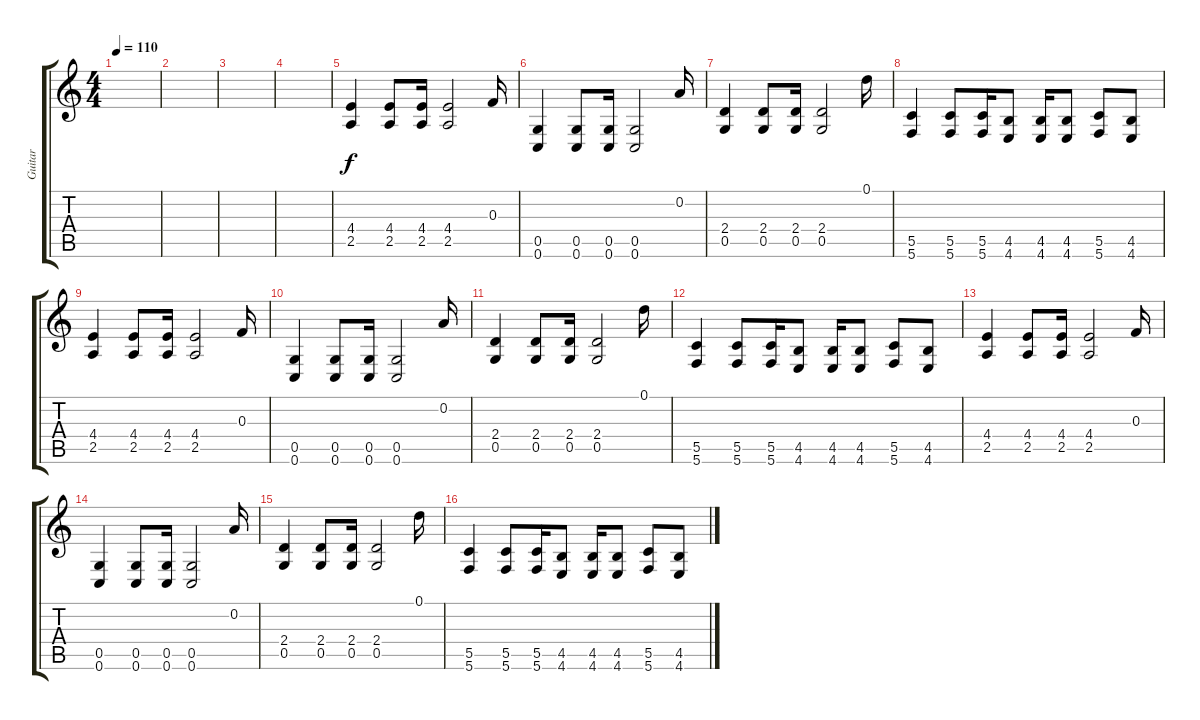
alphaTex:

\track ("Guitar" "Guitar") {instrument distortionguitar}
\staff {score tabs}
\tuning (D4 A3 F3 C3 G2 C2) {hide}
\ts (4 4)
\tempo 110
\clef g2
\ks c
|
|
|
|
(4.4 2.5).4 (4.4 2.5).8 (4.4 2.5).16 (4.4 2.5).2 0.3.16 |
(0.5 0.6).4 (0.5 0.6).8 (0.5 0.6).16 (0.5 0.6).2 0.2.16 |
(2.4 0.5).4 (2.4 0.5).8 (2.4 0.5).16 (2.4 0.5).2 0.1.16 |
(5.5 5.6).4 (5.5 5.6).8 (5.5 5.6).16 (4.5 4.6).8 (4.5 4.6).16 (4.5 4.6).8 (5.5 5.6).8 (4.5 4.6).8 |
(4.4 2.5).4 (4.4 2.5).8 (4.4 2.5).16 (4.4 2.5).2 0.3.16 |
(0.5 0.6).4 (0.5 0.6).8 (0.5 0.6).16 (0.5 0.6).2 0.2.16 |
(2.4 0.5).4 (2.4 0.5).8 (2.4 0.5).16 (2.4 0.5).2 0.1.16 |
(5.5 5.6).4 (5.5 5.6).8 (5.5 5.6).16 (4.5 4.6).8 (4.5 4.6).16 (4.5 4.6).8 (5.5 5.6).8 (4.5 4.6).8 |
(4.4 2.5).4 (4.4 2.5).8 (4.4 2.5).16 (4.4 2.5).2 0.3.16 |
(0.5 0.6).4 (0.5 0.6).8 (0.5 0.6).16 (0.5 0.6).2 0.2.16 |
(2.4 0.5).4 (2.4 0.5).8 (2.4 0.5).16 (2.4 0.5).2 0.1.16 |
(5.5 5.6).4 (5.5 5.6).8 (5.5 5.6).16 (4.5 4.6).8 (4.5 4.6).16 (4.5 4.6).8 (5.5 5.6).8 (4.5 4.6).8
